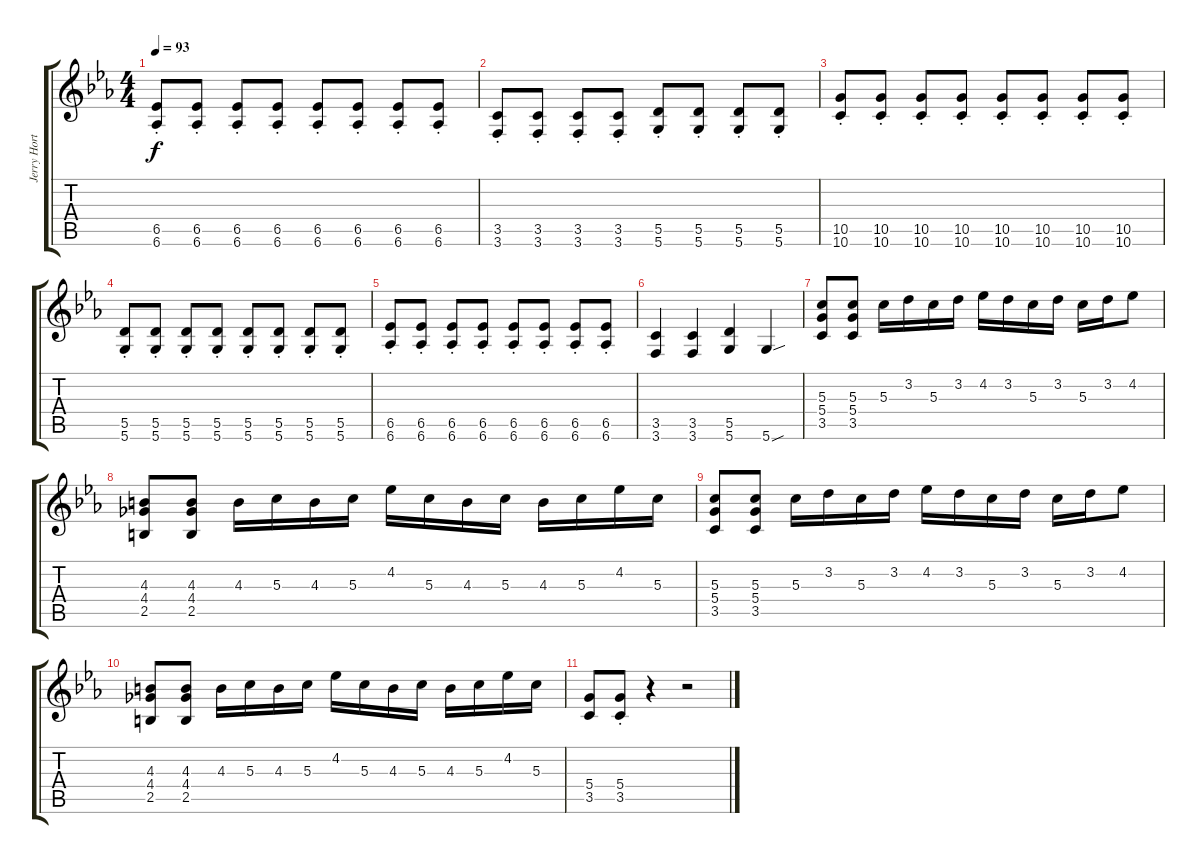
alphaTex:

\track ("Jerry Horton (Guitar 1)" "Jerry Hort") {instrument distortionguitar}
\staff {score tabs}
\tuning (E4 B3 G3 D3 A2 D2) {hide}
\ts (4 4)
\tempo 93
\clef g2
\ks cminor
(6.5{st} 6.6{st}).8{dy f} (6.5{st} 6.6{st}).8 (6.5{st} 6.6{st}).8 (6.5{st} 6.6{st}).8 (6.5{st} 6.6{st}).8 (6.5{st} 6.6{st}).8 (6.5{st} 6.6{st}).8 (6.5{st} 6.6{st}).8 |
(3.5{st} 3.6{st}).8 (3.5{st} 3.6{st}).8 (3.5{st} 3.6{st}).8 (3.5{st} 3.6{st}).8 (5.5{st} 5.6{st}).8 (5.5{st} 5.6{st}).8 (5.5{st} 5.6{st}).8 (5.5{st} 5.6{st}).8 |
(10.5{st} 10.6{st}).8 (10.5{st} 10.6{st}).8 (10.5{st} 10.6{st}).8 (10.5{st} 10.6{st}).8 (10.5{st} 10.6{st}).8 (10.5{st} 10.6{st}).8 (10.5{st} 10.6{st}).8 (10.5{st} 10.6{st}).8 |
(5.5{st} 5.6{st}).8 (5.5{st} 5.6{st}).8 (5.5{st} 5.6{st}).8 (5.5{st} 5.6{st}).8 (5.5{st} 5.6{st}).8 (5.5{st} 5.6{st}).8 (5.5{st} 5.6{st}).8 (5.5{st} 5.6{st}).8 |
(6.5{st} 6.6{st}).8 (6.5{st} 6.6{st}).8 (6.5{st} 6.6{st}).8 (6.5{st} 6.6{st}).8 (6.5{st} 6.6{st}).8 (6.5{st} 6.6{st}).8 (6.5{st} 6.6{st}).8 (6.5{st} 6.6{st}).8 |
(3.5 3.6).4 (3.5 3.6).4 (5.5 5.6).4 5.6{sou}.4 |
(5.3 5.4 3.5).8 (5.3 5.4 3.5).8 5.3.16 3.2.16 5.3.16 3.2.16 4.2.16 3.2.16 5.3.16 3.2.16 5.3.16 3.2.16 4.2.8 |
(4.3 4.4 2.5).8 (4.3 4.4 2.5).8 4.3.16 5.3.16 4.3.16 5.3.16 4.2.16 5.3.16 4.3.16 5.3.16 4.3.16 5.3.16 4.2.16 5.3.16 |
(5.3 5.4 3.5).8 (5.3 5.4 3.5).8 5.3.16 3.2.16 5.3.16 3.2.16 4.2.16 3.2.16 5.3.16 3.2.16 5.3.16 3.2.16 4.2.8 |
(4.3 4.4 2.5).8 (4.3 4.4 2.5).8 4.3.16 5.3.16 4.3.16 5.3.16 4.2.16 5.3.16 4.3.16 5.3.16 4.3.16 5.3.16 4.2.16 5.3.16 |
(5.4 3.5).8 (5.4{st} 3.5{st}).8 r.4 r.2
